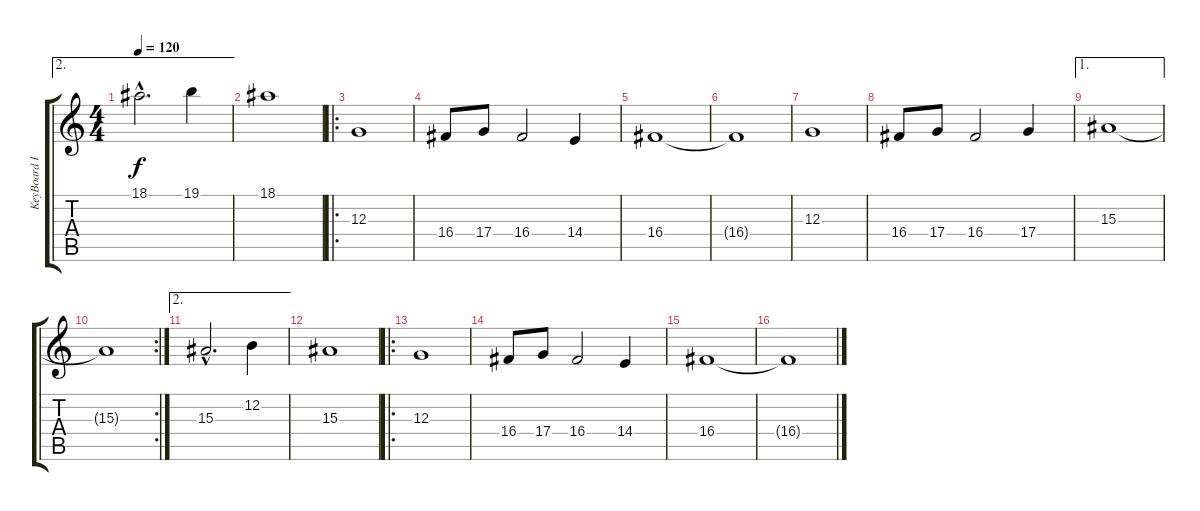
\track ("KeyBoard II" "KeyBoard I") {instrument panflute}
\staff {score tabs}
\tuning (E4 B3 G3 D3 A2 E2) {hide}
\ae 2
\ts (4 4)
\tempo 120
\clef g2
\ks c
18.1{hac}.2{d dy f} 19.1.4 |
18.1.1 |
\ro
12.3.1{instrument choiraahs} |
16.4.8{instrument choiraahs} 17.4.8 16.4.2 14.4.4 |
16.4.1{instrument choiraahs} |
16.4{t}.1 |
12.3.1{instrument choiraahs} |
16.4.8{instrument choiraahs} 17.4.8 16.4.2 17.4.4 |
\ae 1
15.3.1{instrument choiraahs} |
\rc 2
15.3{t}.1 |
\ae 2
15.3{hac}.2{d instrument choiraahs} 12.2.4 |
15.3.1{instrument choiraahs} |
\ro
12.3.1{instrument choiraahs} |
16.4.8{instrument choiraahs} 17.4.8 16.4.2 14.4.4 |
16.4.1{instrument choiraahs} |
16.4{t}.1
